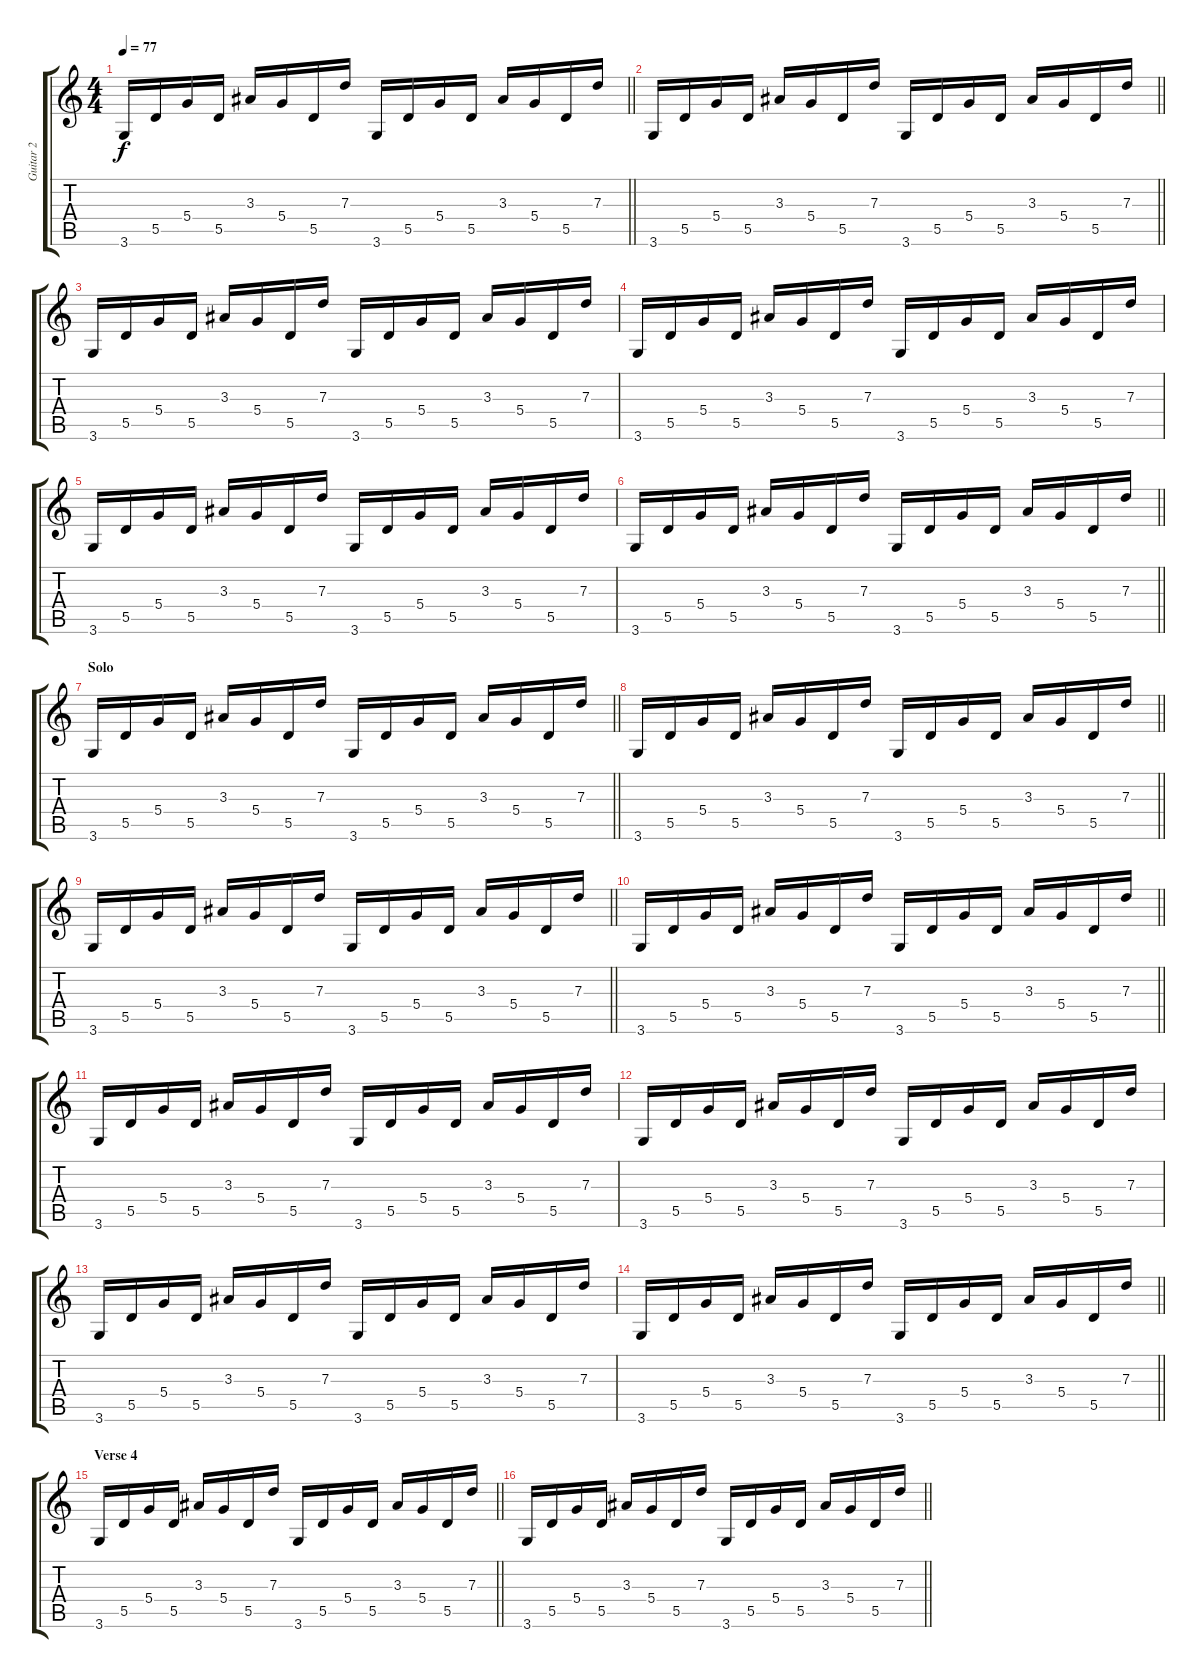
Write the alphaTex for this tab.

\track ("Guitar 2" "Guitar 2") {instrument acousticguitarsteel}
\staff {score tabs}
\tuning (E4 B3 G3 D3 A2 E2) {hide}
\ts (4 4)
\tempo 77
\clef g2
\barLineRight lightlight
\ks c
3.6.16{dy f} 5.5.16 5.4.16 5.5.16 3.3.16 5.4.16 5.5.16 7.3.16 3.6.16 5.5.16 5.4.16 5.5.16 3.3.16 5.4.16 5.5.16 7.3.16 |
\barLineRight lightlight
3.6.16 5.5.16 5.4.16 5.5.16 3.3.16 5.4.16 5.5.16 7.3.16 3.6.16 5.5.16 5.4.16 5.5.16 3.3.16 5.4.16 5.5.16 7.3.16 |
3.6.16 5.5.16 5.4.16 5.5.16 3.3.16 5.4.16 5.5.16 7.3.16 3.6.16 5.5.16 5.4.16 5.5.16 3.3.16 5.4.16 5.5.16 7.3.16 |
3.6.16 5.5.16 5.4.16 5.5.16 3.3.16 5.4.16 5.5.16 7.3.16 3.6.16 5.5.16 5.4.16 5.5.16 3.3.16 5.4.16 5.5.16 7.3.16 |
3.6.16 5.5.16 5.4.16 5.5.16 3.3.16 5.4.16 5.5.16 7.3.16 3.6.16 5.5.16 5.4.16 5.5.16 3.3.16 5.4.16 5.5.16 7.3.16 |
\barLineRight lightlight
3.6.16 5.5.16 5.4.16 5.5.16 3.3.16 5.4.16 5.5.16 7.3.16 3.6.16 5.5.16 5.4.16 5.5.16 3.3.16 5.4.16 5.5.16 7.3.16 |
\section ("" "Solo")
\barLineRight lightlight
3.6.16 5.5.16 5.4.16 5.5.16 3.3.16 5.4.16 5.5.16 7.3.16 3.6.16 5.5.16 5.4.16 5.5.16 3.3.16 5.4.16 5.5.16 7.3.16 |
\barLineRight lightlight
3.6.16 5.5.16 5.4.16 5.5.16 3.3.16 5.4.16 5.5.16 7.3.16 3.6.16 5.5.16 5.4.16 5.5.16 3.3.16 5.4.16 5.5.16 7.3.16 |
\barLineRight lightlight
3.6.16 5.5.16 5.4.16 5.5.16 3.3.16 5.4.16 5.5.16 7.3.16 3.6.16 5.5.16 5.4.16 5.5.16 3.3.16 5.4.16 5.5.16 7.3.16 |
\barLineRight lightlight
3.6.16 5.5.16 5.4.16 5.5.16 3.3.16 5.4.16 5.5.16 7.3.16 3.6.16 5.5.16 5.4.16 5.5.16 3.3.16 5.4.16 5.5.16 7.3.16 |
3.6.16 5.5.16 5.4.16 5.5.16 3.3.16 5.4.16 5.5.16 7.3.16 3.6.16 5.5.16 5.4.16 5.5.16 3.3.16 5.4.16 5.5.16 7.3.16 |
3.6.16 5.5.16 5.4.16 5.5.16 3.3.16 5.4.16 5.5.16 7.3.16 3.6.16 5.5.16 5.4.16 5.5.16 3.3.16 5.4.16 5.5.16 7.3.16 |
3.6.16 5.5.16 5.4.16 5.5.16 3.3.16 5.4.16 5.5.16 7.3.16 3.6.16 5.5.16 5.4.16 5.5.16 3.3.16 5.4.16 5.5.16 7.3.16 |
\barLineRight lightlight
3.6.16 5.5.16 5.4.16 5.5.16 3.3.16 5.4.16 5.5.16 7.3.16 3.6.16 5.5.16 5.4.16 5.5.16 3.3.16 5.4.16 5.5.16 7.3.16 |
\section ("" "Verse 4 ")
\barLineRight lightlight
3.6.16 5.5.16 5.4.16 5.5.16 3.3.16 5.4.16 5.5.16 7.3.16 3.6.16 5.5.16 5.4.16 5.5.16 3.3.16 5.4.16 5.5.16 7.3.16 |
\barLineRight lightlight
3.6.16 5.5.16 5.4.16 5.5.16 3.3.16 5.4.16 5.5.16 7.3.16 3.6.16 5.5.16 5.4.16 5.5.16 3.3.16 5.4.16 5.5.16 7.3.16
